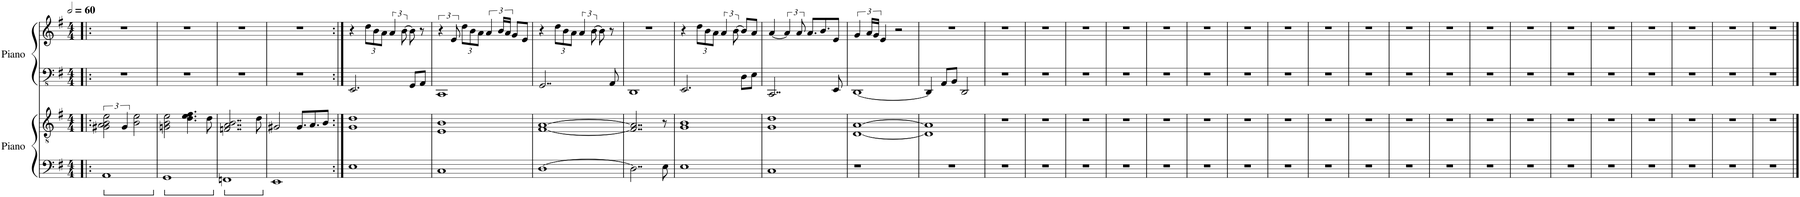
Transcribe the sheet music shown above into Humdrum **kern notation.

**kern	**kern	**kern	**kern
*part2	*part2	*part1	*part1
*staff4	*staff3	*staff2	*staff1
*I"Piano	*	*I"Piano	*
*I'Pno.	*	*I'Pno.	*
*clefF4	*clefGv2	*clefFv4	*clefG2
*k[f#]	*k[f#]	*k[f#]	*k[f#]
*M4/4	*M4/4	*M4/4	*M4/4
*MM120	*MM120	*MM120	*MM120
=1!|:	=1!|:	=1!|:	=1!|:
1AA	3G#X\ 3A\ 3B\ 3e\	1r	1r
.	6G#/	.	.
.	2B\ 2e\	.	.
=2	=2	=2	=2
1GG	2Gn\ 2B\ 2e\	1r	1r
.	4.d\ 4.e\ 4.f#\	.	.
.	8d\	.	.
=3	=3	=3	=3
1FFn	2..Fn/ 2..A/ 2..B/	1r	1r
.	8d\	.	.
=4	=4	=4	=4
1EE	2G#X/	1r	1r
.	8.G#/L	.	.
.	8.A/	.	.
.	8B/J	.	.
=5:|!	=5:|!	=5:|!	=5:|!
1E	1G 1d	2.EEE/	4r
*	*	*	*Xbrackettup
.	.	.	12dd\L
.	.	.	12b\
.	.	.	12a\J
*	*	*	*brackettup
.	.	.	6a/
.	.	.	[12b\
.	.	8GGG/L	8b\]
.	.	8AAA/J	8r
=6	=6	=6	=6
1C	1E 1B	1CCC	6r
.	.	.	12e/
*	*	*	*Xbrackettup
.	.	.	12dd\L
.	.	.	12b\
.	.	.	12a\J
*	*	*	*brackettup
.	.	.	6a/
.	.	.	24b/LL
.	.	.	24a/JJ
.	.	.	8g/L
.	.	.	8e/J
=7	=7	=7	=7
[1D	[1F# [1A	2..GGG/	4r
*	*	*	*Xbrackettup
.	.	.	12dd\L
.	.	.	12b\
.	.	.	12a\J
*	*	*	*brackettup
.	.	.	6a/
.	.	.	[12b\
.	.	.	8b\]
.	.	8AAA/	8r
=8	=8	=8	=8
2..D\]	2..F#/] 2..A/]	1DDD	1r
8E\	8r	.	.
=9	=9	=9	=9
1E	1G 1B	2.EEE/	4r
*	*	*	*Xbrackettup
.	.	.	12dd\L
.	.	.	12b\
.	.	.	12a\J
*	*	*	*brackettup
.	.	.	6a/
.	.	.	[12b\
.	.	8DD\L	8b/L]
.	.	8EE\J	8a/J
=10	=10	=10	=10
1C	1G 1d	2..CCC/	[4a/
.	.	.	6a/]
.	.	.	12a/
.	.	.	8.a/L
.	.	.	8.b/
.	.	8EEE/	8e/J
=11	=11	=11	=11
1r	[1D [1A	[1DDD	6g/
.	.	.	24a/LL
.	.	.	24g/JJ
.	.	.	4e/
.	.	.	2r
=12	=12	=12	=12
1r	1D] 1A]	4DDD/]	1r
.	.	8AAA/L	.
.	.	8BBB/J	.
.	.	2DDD/	.
=13	=13	=13	=13
1r	1r	1r	1r
=14	=14	=14	=14
1r	1r	1r	1r
=15	=15	=15	=15
1r	1r	1r	1r
=16	=16	=16	=16
1r	1r	1r	1r
=17	=17	=17	=17
1r	1r	1r	1r
=18	=18	=18	=18
1r	1r	1r	1r
=19	=19	=19	=19
1r	1r	1r	1r
=20	=20	=20	=20
1r	1r	1r	1r
=21	=21	=21	=21
1r	1r	1r	1r
=22	=22	=22	=22
1r	1r	1r	1r
=23	=23	=23	=23
1r	1r	1r	1r
=24	=24	=24	=24
1r	1r	1r	1r
=25	=25	=25	=25
1r	1r	1r	1r
=26	=26	=26	=26
1r	1r	1r	1r
=27	=27	=27	=27
1r	1r	1r	1r
=28	=28	=28	=28
1r	1r	1r	1r
=29	=29	=29	=29
1r	1r	1r	1r
=30	=30	=30	=30
1r	1r	1r	1r
=31	=31	=31	=31
1r	1r	1r	1r
=32	=32	=32	=32
1r	1r	1r	1r
==	==	==	==
*-	*-	*-	*-
